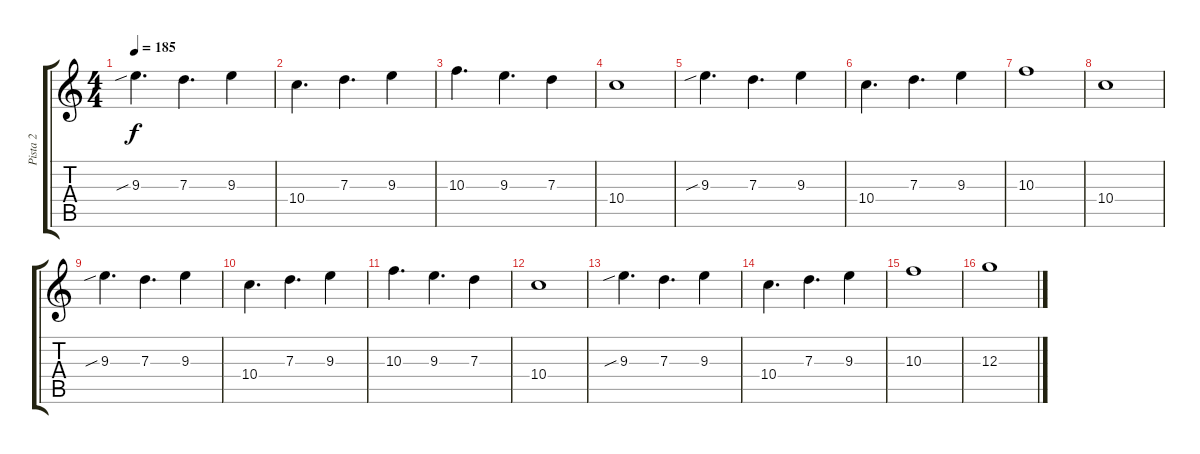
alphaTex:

\track ("Pista 2" "Pista 2") {instrument overdrivenguitar}
\staff {score tabs}
\tuning (E4 B3 G3 D3 A2 E2) {hide}
\ts (4 4)
\tempo 185
\clef g2
\ks c
9.3{sib}.4{d dy f} 7.3.4{d} 9.3.4 |
10.4.4{d} 7.3.4{d} 9.3.4 |
10.3.4{d} 9.3.4{d} 7.3.4 |
10.4.1 |
9.3{sib}.4{d} 7.3.4{d} 9.3.4 |
10.4.4{d} 7.3.4{d} 9.3.4 |
10.3.1 |
10.4.1 |
9.3{sib}.4{d} 7.3.4{d} 9.3.4 |
10.4.4{d} 7.3.4{d} 9.3.4 |
10.3.4{d volume 0} 9.3.4{d} 7.3.4 |
10.4.1 |
9.3{sib}.4{d} 7.3.4{d} 9.3.4 |
10.4.4{d} 7.3.4{d} 9.3.4 |
10.3.1 |
12.3.1
